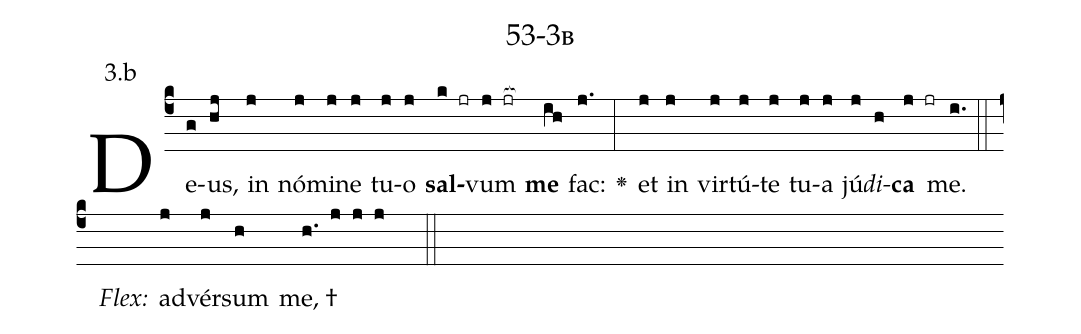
name: 53-3b;
annotation: 3.b;
%%
(c4)De(g)us,(hj) in(j) nó(j)mi(j)ne(j) tu(j)o(j) <b>sal</b>(k jr)vum(j jr[ocb:1{]) <b>me</b>(ih[ocb:0}]) fac:(j.) <v>\greheightstar</v>(:) et(j) in(j) vir(j)tú(j)te(j) tu(j)a(j) jú(j)<i>di</i>(h)<b>ca</b>(j jr) me.(i.) (::)
<i>Flex:</i>()  ad(j)vér(j)sum(h) me, †(h. j j j  ::)

%E(j) u(j) o(j) u(h) a(j) e.(i.) (::)
